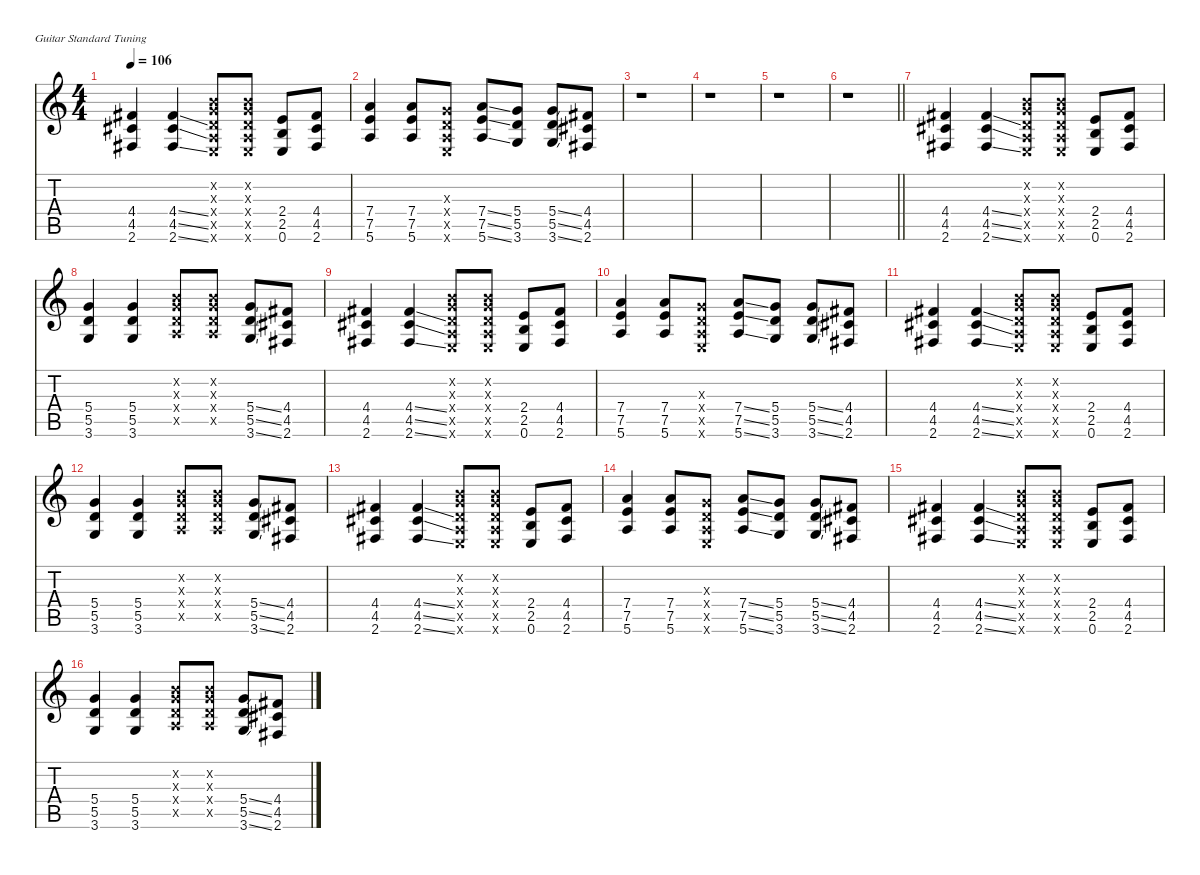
\defaultSystemsLayout 4
\hideDynamics
\bracketExtendMode nobrackets
\singleTrackTrackNamePolicy hidden
\multiTrackTrackNamePolicy hidden
\otherSystemsTrackNameOrientation horizontal
\track ("Kirk Hammett" "dist.guit.") {defaultSystemsLayout 8 instrument distortionguitar}
\staff {score tabs}
\tuning (E4 B3 G3 D3 A2 E2)
\ts (4 4)
\tempo 106
\clef g2
\ks c
(4.4{acc #} 4.5{acc #} 2.6{acc #}).4{dy f beam Up} (4.4{ss acc #} 4.5{ss acc #} 2.6{ss acc #}).4{beam Up} (0.2{x} 0.3{x} 0.4{x} 0.5{x} 0.6{x}).8{beam Up} (0.2{x} 0.3{x} 0.4{x} 0.5{x} 0.6{x}).8{beam Up} (2.4 2.5 0.6).8{beam Up} (4.4{acc #} 4.5{acc #} 2.6{acc #}).8{beam Up} |
(7.4 7.5 5.6).4{beam Up} (7.4 7.5 5.6).8{beam Up} (0.3{x} 0.4{x} 0.5{x} 0.6{x}).8{beam Up} (7.4{ss} 7.5{ss} 5.6{ss}).8{beam Up} (5.4 5.5 3.6).8{beam Up} (5.4{ss} 5.5{ss} 3.6{ss}).8{beam Up} (4.4{acc #} 4.5{acc #} 2.6{acc #}).8{beam Up} |
r.1{beam Down} |
r.1{beam Down} |
r.1{beam Down} |
\barLineRight lightlight
r.1{beam Down} |
(4.4{acc #} 4.5{acc #} 2.6{acc #}).4{beam Up} (4.4{ss acc #} 4.5{ss acc #} 2.6{ss acc #}).4{beam Up} (0.2{x} 0.3{x} 0.4{x} 0.5{x} 0.6{x}).8{beam Up} (0.2{x} 0.3{x} 0.4{x} 0.5{x} 0.6{x}).8{beam Up} (2.4 2.5 0.6).8{beam Up} (4.4{acc #} 4.5{acc #} 2.6{acc #}).8{beam Up} |
(5.4 5.5 3.6).4{beam Up} (5.4 5.5 3.6).4{beam Up} (0.2{x} 0.3{x} 0.4{x} 0.5{x}).8{beam Up} (0.2{x} 0.3{x} 0.4{x} 0.5{x}).8{beam Up} (5.4{ss} 5.5{ss} 3.6{ss}).8{beam Up} (4.4{acc #} 4.5{acc #} 2.6{acc #}).8{beam Up} |
(4.4{acc #} 4.5{acc #} 2.6{acc #}).4{beam Up} (4.4{ss acc #} 4.5{ss acc #} 2.6{ss acc #}).4{beam Up} (0.2{x} 0.3{x} 0.4{x} 0.5{x} 0.6{x}).8{beam Up} (0.2{x} 0.3{x} 0.4{x} 0.5{x} 0.6{x}).8{beam Up} (2.4 2.5 0.6).8{beam Up} (4.4{acc #} 4.5{acc #} 2.6{acc #}).8{beam Up} |
(7.4 7.5 5.6).4{beam Up} (7.4 7.5 5.6).8{beam Up} (0.3{x} 0.4{x} 0.5{x} 0.6{x}).8{beam Up} (7.4{ss} 7.5{ss} 5.6{ss}).8{beam Up} (5.4 5.5 3.6).8{beam Up} (5.4{ss} 5.5{ss} 3.6{ss}).8{beam Up} (4.4{acc #} 4.5{acc #} 2.6{acc #}).8{beam Up} |
(4.4{acc #} 4.5{acc #} 2.6{acc #}).4{beam Up} (4.4{ss acc #} 4.5{ss acc #} 2.6{ss acc #}).4{beam Up} (0.2{x} 0.3{x} 0.4{x} 0.5{x} 0.6{x}).8{beam Up} (0.2{x} 0.3{x} 0.4{x} 0.5{x} 0.6{x}).8{beam Up} (2.4 2.5 0.6).8{beam Up} (4.4{acc #} 4.5{acc #} 2.6{acc #}).8{beam Up} |
(5.4 5.5 3.6).4{beam Up} (5.4 5.5 3.6).4{beam Up} (0.2{x} 0.3{x} 0.4{x} 0.5{x}).8{beam Up} (0.2{x} 0.3{x} 0.4{x} 0.5{x}).8{beam Up} (5.4{ss} 5.5{ss} 3.6{ss}).8{beam Up} (4.4{acc #} 4.5{acc #} 2.6{acc #}).8{beam Up} |
(4.4{acc #} 4.5{acc #} 2.6{acc #}).4{beam Up} (4.4{ss acc #} 4.5{ss acc #} 2.6{ss acc #}).4{beam Up} (0.2{x} 0.3{x} 0.4{x} 0.5{x} 0.6{x}).8{beam Up} (0.2{x} 0.3{x} 0.4{x} 0.5{x} 0.6{x}).8{beam Up} (2.4 2.5 0.6).8{beam Up} (4.4{acc #} 4.5{acc #} 2.6{acc #}).8{beam Up} |
(7.4 7.5 5.6).4{beam Up} (7.4 7.5 5.6).8{beam Up} (0.3{x} 0.4{x} 0.5{x} 0.6{x}).8{beam Up} (7.4{ss} 7.5{ss} 5.6{ss}).8{beam Up} (5.4 5.5 3.6).8{beam Up} (5.4{ss} 5.5{ss} 3.6{ss}).8{beam Up} (4.4{acc #} 4.5{acc #} 2.6{acc #}).8{beam Up} |
(4.4{acc #} 4.5{acc #} 2.6{acc #}).4{beam Up} (4.4{ss acc #} 4.5{ss acc #} 2.6{ss acc #}).4{beam Up} (0.2{x} 0.3{x} 0.4{x} 0.5{x} 0.6{x}).8{beam Up} (0.2{x} 0.3{x} 0.4{x} 0.5{x} 0.6{x}).8{beam Up} (2.4 2.5 0.6).8{beam Up} (4.4{acc #} 4.5{acc #} 2.6{acc #}).8{beam Up} |
(5.4 5.5 3.6).4{beam Up} (5.4 5.5 3.6).4{beam Up} (0.2{x} 0.3{x} 0.4{x} 0.5{x}).8{beam Up} (0.2{x} 0.3{x} 0.4{x} 0.5{x}).8{beam Up} (5.4{ss} 5.5{ss} 3.6{ss}).8{beam Up} (4.4{acc #} 4.5{acc #} 2.6{acc #}).8{beam Up}
